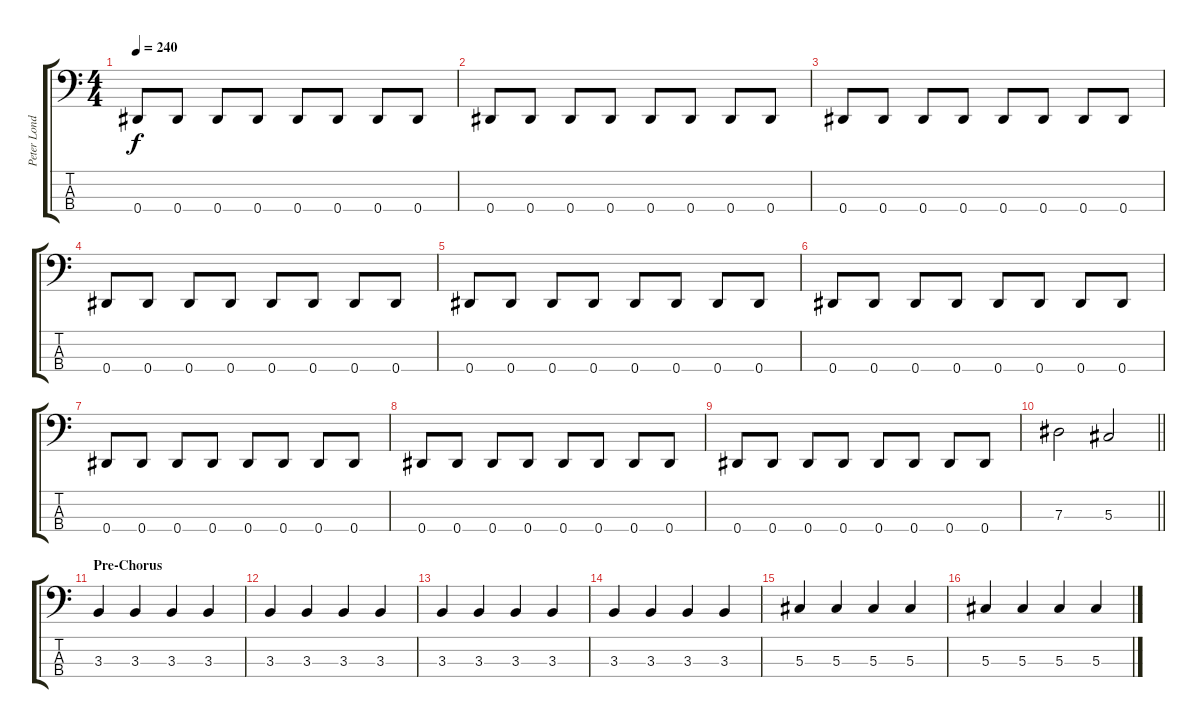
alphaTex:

\track ("Peter London (Bass)" "Peter Lond") {instrument electricbassfinger}
\staff {score tabs}
\tuning (Gb2 Db2 Ab1 Eb1) {hide}
\ts (4 4)
\tempo 240
\clef f4
\ks c
0.4.8{dy f} 0.4.8 0.4.8 0.4.8 0.4.8 0.4.8 0.4.8 0.4.8 |
0.4.8 0.4.8 0.4.8 0.4.8 0.4.8 0.4.8 0.4.8 0.4.8 |
0.4.8 0.4.8 0.4.8 0.4.8 0.4.8 0.4.8 0.4.8 0.4.8 |
0.4.8 0.4.8 0.4.8 0.4.8 0.4.8 0.4.8 0.4.8 0.4.8 |
0.4.8 0.4.8 0.4.8 0.4.8 0.4.8 0.4.8 0.4.8 0.4.8 |
0.4.8 0.4.8 0.4.8 0.4.8 0.4.8 0.4.8 0.4.8 0.4.8 |
0.4.8 0.4.8 0.4.8 0.4.8 0.4.8 0.4.8 0.4.8 0.4.8 |
0.4.8 0.4.8 0.4.8 0.4.8 0.4.8 0.4.8 0.4.8 0.4.8 |
0.4.8 0.4.8 0.4.8 0.4.8 0.4.8 0.4.8 0.4.8 0.4.8 |
\barLineRight lightlight
7.3.2 5.3.2 |
\section ("" "Pre-Chorus")
3.3.4 3.3.4 3.3.4 3.3.4 |
3.3.4 3.3.4 3.3.4 3.3.4 |
3.3.4 3.3.4 3.3.4 3.3.4 |
3.3.4 3.3.4 3.3.4 3.3.4 |
5.3.4 5.3.4 5.3.4 5.3.4 |
5.3.4 5.3.4 5.3.4 5.3.4
